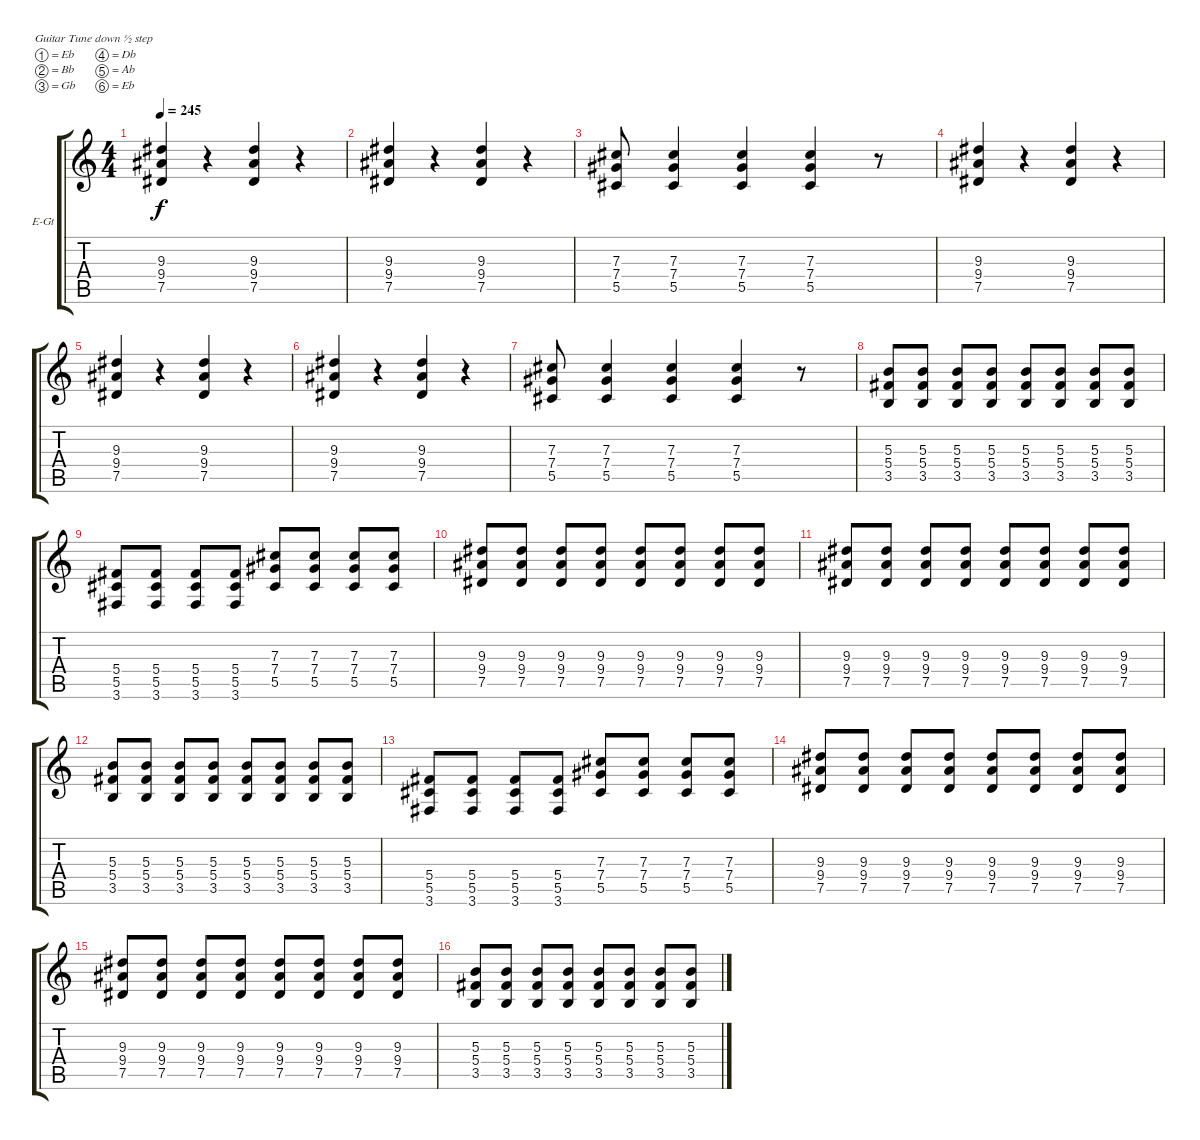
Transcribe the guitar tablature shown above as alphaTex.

\bracketExtendMode groupsimilarinstruments
\firstSystemTrackNameOrientation horizontal
\otherSystemsTrackNameOrientation horizontal
\track ("Rythmn Guitar" "E-Gt") {instrument distortionguitar}
\staff {score tabs}
\tuning (Eb4 Bb3 Gb3 Db3 Ab2 Eb2)
\ts (4 4)
\tempo 245
\clef g2
\ks c
(9.3 9.4 7.5).4{dy f} r.4 (9.3 9.4 7.5).4 r.4 |
(9.3 9.4 7.5).4 r.4 (9.3 9.4 7.5).4 r.4 |
(7.3 7.4 5.5).8 (7.3 7.4 5.5).4 (7.3 7.4 5.5).4 (7.3 7.4 5.5).4 r.8 |
(9.3 9.4 7.5).4 r.4 (9.3 9.4 7.5).4 r.4 |
(9.3 9.4 7.5).4 r.4 (9.3 9.4 7.5).4 r.4 |
(9.3 9.4 7.5).4 r.4 (9.3 9.4 7.5).4 r.4 |
(7.3 7.4 5.5).8 (7.3 7.4 5.5).4 (7.3 7.4 5.5).4 (7.3 7.4 5.5).4 r.8 |
(5.3 5.4 3.5).8 (5.3 5.4 3.5).8 (5.3 5.4 3.5).8 (5.3 5.4 3.5).8 (5.3 5.4 3.5).8 (5.3 5.4 3.5).8 (5.3 5.4 3.5).8 (5.3 5.4 3.5).8 |
(5.4 5.5 3.6).8 (5.4 5.5 3.6).8 (5.4 5.5 3.6).8 (5.4 5.5 3.6).8 (7.3 7.4 5.5).8 (7.3 7.4 5.5).8 (7.3 7.4 5.5).8 (7.3 7.4 5.5).8 |
(9.3 9.4 7.5).8 (9.3 9.4 7.5).8 (9.3 9.4 7.5).8 (9.3 9.4 7.5).8 (9.3 9.4 7.5).8 (9.3 9.4 7.5).8 (9.3 9.4 7.5).8 (9.3 9.4 7.5).8 |
(9.3 9.4 7.5).8 (9.3 9.4 7.5).8 (9.3 9.4 7.5).8 (9.3 9.4 7.5).8 (9.3 9.4 7.5).8 (9.3 9.4 7.5).8 (9.3 9.4 7.5).8 (9.3 9.4 7.5).8 |
(5.3 5.4 3.5).8 (5.3 5.4 3.5).8 (5.3 5.4 3.5).8 (5.3 5.4 3.5).8 (5.3 5.4 3.5).8 (5.3 5.4 3.5).8 (5.3 5.4 3.5).8 (5.3 5.4 3.5).8 |
(5.4 5.5 3.6).8 (5.4 5.5 3.6).8 (5.4 5.5 3.6).8 (5.4 5.5 3.6).8 (7.3 7.4 5.5).8 (7.3 7.4 5.5).8 (7.3 7.4 5.5).8 (7.3 7.4 5.5).8 |
(9.3 9.4 7.5).8 (9.3 9.4 7.5).8 (9.3 9.4 7.5).8 (9.3 9.4 7.5).8 (9.3 9.4 7.5).8 (9.3 9.4 7.5).8 (9.3 9.4 7.5).8 (9.3 9.4 7.5).8 |
(9.3 9.4 7.5).8 (9.3 9.4 7.5).8 (9.3 9.4 7.5).8 (9.3 9.4 7.5).8 (9.3 9.4 7.5).8 (9.3 9.4 7.5).8 (9.3 9.4 7.5).8 (9.3 9.4 7.5).8 |
(5.3 5.4 3.5).8 (5.3 5.4 3.5).8 (5.3 5.4 3.5).8 (5.3 5.4 3.5).8 (5.3 5.4 3.5).8 (5.3 5.4 3.5).8 (5.3 5.4 3.5).8 (5.3 5.4 3.5).8
